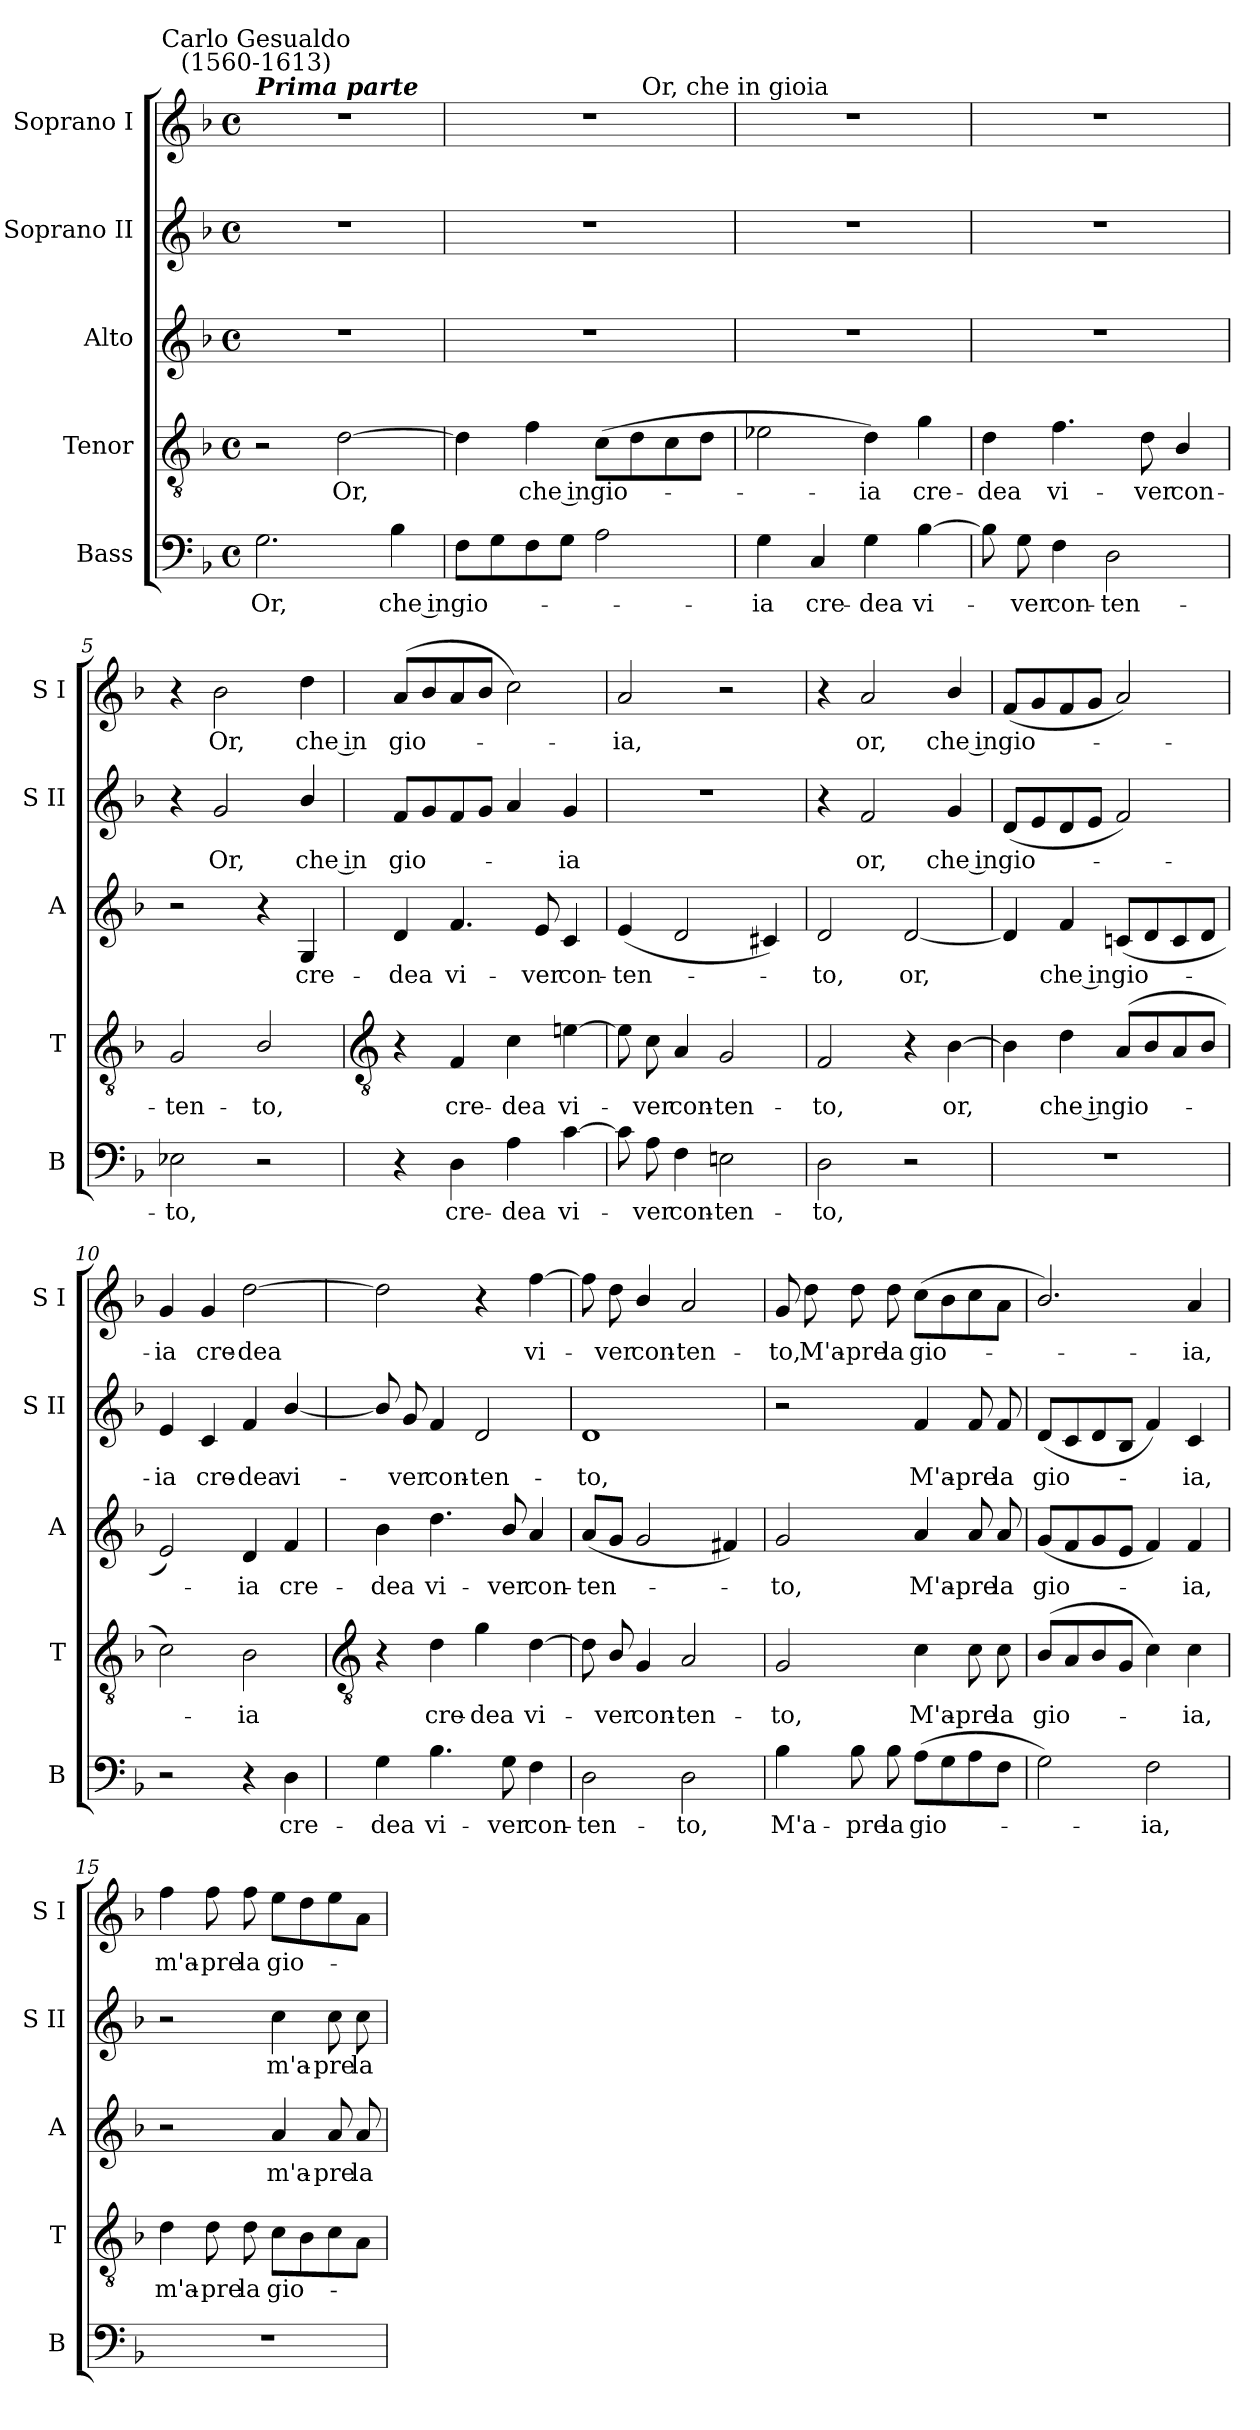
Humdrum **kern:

**kern	**text	**kern	**text	**kern	**text	**kern	**text	**kern	**text
*part5	*part5	*part4	*part4	*part3	*part3	*part2	*part2	*part1	*part1
*staff5	*staff5	*staff4	*staff4	*staff3	*staff3	*staff2	*staff2	*staff1	*staff1
*I"Bass	*	*I"Tenor	*	*I"Alto	*	*I"Soprano II	*	*I"Soprano I	*
*I'B	*	*I'T	*	*I'A	*	*I'S II	*	*I'S I	*
*clefF4	*	*clefGv2	*	*clefG2	*	*clefG2	*	*clefG2	*
*k[b-]	*	*k[b-]	*	*k[b-]	*	*k[b-]	*	*k[b-]	*
*F:	*	*F:	*	*F:	*	*F:	*	*F:	*
*M4/4	*	*M4/4	*	*M4/4	*	*M4/4	*	*M4/4	*
*met(c)	*	*met(c)	*	*met(c)	*	*met(c)	*	*met(c)	*
=1	=1	=1	=1	=1	=1	=1	=1	=1	=1
!	!	!	!	!	!	!	!	!LO:TX:a:Bi:t=Prima parte	!
!	!	!	!	!	!	!	!	!LO:TX:a:cj:t=Carlo Gesualdo\n(1560-1613)	!
!	!LO:LY:b	!	!	!	!	!	!	!	!
2.G	Or,	2r	.	1r	.	1r	.	1r	.
!	!	!	!LO:LY:b	!	!	!	!	!	!
.	.	[2d	Or,	.	.	.	.	.	.
!	!LO:LY:b	!	!	!	!	!	!	!	!
4B-	che in	.	.	.	.	.	.	.	.
=2	=2	=2	=2	=2	=2	=2	=2	=2	=2
!	!LO:LY:b	!	!	!	!	!	!	!	!
8FL	gio-	4d]	.	1r	.	1r	.	1r	.
8G	.	.	.	.	.	.	.	.	.
!	!	!	!LO:LY:b	!	!	!	!	!	!
8F	.	4f	che in	.	.	.	.	.	.
8GJ	.	.	.	.	.	.	.	.	.
!	!	!	!LO:LY:b	!	!	!	!	!	!
2A	.	(>8cL	gio-	.	.	.	.	.	.
.	.	8d	.	.	.	.	.	.	.
.	.	8c	.	.	.	.	.	.	.
.	.	8dJ	.	.	.	.	.	.	.
!	!	!	!	!	!	!	!	!LO:TX:a:cj:t=Or, che in gioia	!
=3	=3	=3	=3	=3	=3	=3	=3	=3	=3
!	!LO:LY:b	!	!	!	!	!	!	!	!
4G	ia	2e-X	.	1r	.	1r	.	1r	.
!	!LO:LY:b	!	!	!	!	!	!	!	!
4C	cre-	.	.	.	.	.	.	.	.
!	!LO:LY:b	!	!LO:LY:b	!	!	!	!	!	!
4G	-dea	4d)	ia	.	.	.	.	.	.
!	!LO:LY:b	!	!LO:LY:b	!	!	!	!	!	!
[4B-	vi-	4g	cre-	.	.	.	.	.	.
=4	=4	=4	=4	=4	=4	=4	=4	=4	=4
!	!	!	!LO:LY:b	!	!	!	!	!	!
8B-]	.	4d	-dea	1r	.	1r	.	1r	.
!	!LO:LY:b	!	!	!	!	!	!	!	!
8G	ver	.	.	.	.	.	.	.	.
!	!LO:LY:b	!	!LO:LY:b	!	!	!	!	!	!
4F	con-	4.f	vi-	.	.	.	.	.	.
!	!LO:LY:b	!	!	!	!	!	!	!	!
2D	-ten-	.	.	.	.	.	.	.	.
!	!	!	!LO:LY:b	!	!	!	!	!	!
.	.	8d	-ver	.	.	.	.	.	.
!	!	!	!LO:LY:b	!	!	!	!	!	!
.	.	4B-/	con-	.	.	.	.	.	.
=5	=5	=5	=5	=5	=5	=5	=5	=5	=5
!	!LO:LY:b	!	!LO:LY:b	!	!	!	!	!	!
2E-X	-to,	2G	-ten-	2r	.	4r	.	4r	.
!	!	!	!	!	!	!	!LO:LY:b	!	!LO:LY:b
.	.	.	.	.	.	2g	Or,	2b-	Or,
!	!	!	!LO:LY:b	!	!	!	!	!	!
2r	.	2B-/	-to,	4r	.	.	.	.	.
!	!	!	!	!	!LO:LY:b	!	!LO:LY:b	!	!LO:LY:b
.	.	.	.	4G	cre-	4b-/	che in	4dd	che in
!!LO:LB:g=z
=6	=6	=6	=6	=6	=6	=6	=6	=6	=6
*	*	*clefGv2	*	*	*	*	*	*	*
!	!	!	!	!	!LO:LY:b	!	!LO:LY:b	!	!LO:LY:b
4r	.	4r	.	4d	-dea	8fL	gio-	(<8aL	gio-
.	.	.	.	.	.	8g	.	8b-	.
!	!LO:LY:b	!	!LO:LY:b	!	!LO:LY:b	!	!	!	!
4D	cre-	4F	cre-	4.f	vi-	8f	.	8a	.
.	.	.	.	.	.	8gJ	.	8b-J	.
!	!LO:LY:b	!	!LO:LY:b	!	!	!	!	!	!
4A	-dea	4c	-dea	.	.	4a	.	2cc)	.
!	!	!	!	!	!LO:LY:b	!	!	!	!
.	.	.	.	8e	-ver	.	.	.	.
!	!LO:LY:b	!	!LO:LY:b	!	!LO:LY:b	!	!LO:LY:b	!	!
[4c	vi-	[4en	vi-	4c	con-	4g	ia	.	.
=7	=7	=7	=7	=7	=7	=7	=7	=7	=7
!	!	!	!	!	!LO:LY:b	!	!	!	!LO:LY:b
8c]	.	8e]	.	(<4e	-ten-	1r	.	2a	ia,
!	!LO:LY:b	!	!LO:LY:b	!	!	!	!	!	!
8A	ver	8c	ver	.	.	.	.	.	.
!	!LO:LY:b	!	!LO:LY:b	!	!	!	!	!	!
4F	con-	4A	con-	2d	.	.	.	.	.
!	!LO:LY:b	!	!LO:LY:b	!	!	!	!	!	!
2En	-ten-	2G	-ten-	.	.	.	.	2r	.
.	.	.	.	4c#X)	.	.	.	.	.
=8	=8	=8	=8	=8	=8	=8	=8	=8	=8
!	!LO:LY:b	!	!LO:LY:b	!	!LO:LY:b	!	!	!	!
2D	-to,	2F	-to,	2d	to,	4r	.	4r	.
!	!	!	!	!	!	!	!LO:LY:b	!	!LO:LY:b
.	.	.	.	.	.	2f	or,	2a	or,
!	!	!	!	!	!LO:LY:b	!	!	!	!
2r	.	4r	.	[2d	or,	.	.	.	.
!	!	!	!LO:LY:b	!	!	!	!LO:LY:b	!	!LO:LY:b
.	.	[4B-	or,	.	.	4g	che in	4b-/	che in
=9	=9	=9	=9	=9	=9	=9	=9	=9	=9
!	!	!	!	!	!	!	!LO:LY:b	!	!LO:LY:b
1r	.	4B-]	.	4d]	.	(<8dL	gio-	(<8fL	gio-
.	.	.	.	.	.	8e	.	8g	.
!	!	!	!LO:LY:b	!	!LO:LY:b	!	!	!	!
.	.	4d	che in	4f	che in	8d	.	8f	.
.	.	.	.	.	.	8eJ	.	8gJ	.
!	!	!	!LO:LY:b	!	!LO:LY:b	!	!	!	!
.	.	(<8AL	gio-	(<8cnL	gio-	2f)	.	2a)	.
.	.	8B-	.	8d	.	.	.	.	.
.	.	8A	.	8c	.	.	.	.	.
.	.	8B-J	.	8dJ	.	.	.	.	.
=10	=10	=10	=10	=10	=10	=10	=10	=10	=10
!	!	!	!	!	!	!	!LO:LY:b	!	!LO:LY:b
2r	.	2c)	.	2e)	.	4e	ia	4g	ia
!	!	!	!	!	!	!	!LO:LY:b	!	!LO:LY:b
.	.	.	.	.	.	4c	cre-	4g	cre-
!	!	!	!LO:LY:b	!	!LO:LY:b	!	!LO:LY:b	!	!LO:LY:b
4r	.	2B-	ia	4d	ia	4f	-dea	[2dd	-dea
!	!LO:LY:b	!	!	!	!LO:LY:b	!	!LO:LY:b	!	!
4D	cre-	.	.	4f	cre-	[4b-/	vi-	.	.
!!LO:LB:g=z
=11	=11	=11	=11	=11	=11	=11	=11	=11	=11
*	*	*clefGv2	*	*	*	*	*	*	*
!	!LO:LY:b	!	!	!	!LO:LY:b	!	!	!	!
4G	-dea	4r	.	4b-	-dea	8b-/]	.	2dd]	.
!	!	!	!	!	!	!	!LO:LY:b	!	!
.	.	.	.	.	.	8g	ver	.	.
!	!LO:LY:b	!	!LO:LY:b	!	!LO:LY:b	!	!LO:LY:b	!	!
4.B-	vi-	4d	cre-	4.dd	vi-	4f	con-	.	.
!	!	!	!LO:LY:b	!	!	!	!LO:LY:b	!	!
.	.	4g	-dea	.	.	2d	-ten-	4r	.
!	!LO:LY:b	!	!	!	!LO:LY:b	!	!	!	!
8G	-ver	.	.	8b-/	-ver	.	.	.	.
!	!LO:LY:b	!	!LO:LY:b	!	!LO:LY:b	!	!	!	!LO:LY:b
4F	con-	[4d	vi-	4a	con-	.	.	[4ff	vi-
=12	=12	=12	=12	=12	=12	=12	=12	=12	=12
!	!LO:LY:b	!	!	!	!LO:LY:b	!	!LO:LY:b	!	!
2D	-ten-	8d]	.	(<8aL	-ten-	1d	-to,	8ff]	.
!	!	!	!LO:LY:b	!	!	!	!	!	!LO:LY:b
.	.	8B-/	ver	8gJ	.	.	.	8dd	ver
!	!	!	!LO:LY:b	!	!	!	!	!	!LO:LY:b
.	.	4G	con-	2g	.	.	.	4b-/	con-
!	!LO:LY:b	!	!LO:LY:b	!	!	!	!	!	!LO:LY:b
2D	-to,	2A	-ten-	.	.	.	.	2a	-ten-
.	.	.	.	4f#X)	.	.	.	.	.
=13	=13	=13	=13	=13	=13	=13	=13	=13	=13
!	!LO:LY:b	!	!LO:LY:b	!	!LO:LY:b	!	!	!	!LO:LY:b
4B-	M'a-	2G	-to,	2g	to,	2r	.	8g	-to,
!	!	!	!	!	!	!	!	!	!LO:LY:b
.	.	.	.	.	.	.	.	8dd	M'a-
!	!LO:LY:b	!	!	!	!	!	!	!	!LO:LY:b
8B-	-pre	.	.	.	.	.	.	8dd	-pre
!	!LO:LY:b	!	!	!	!	!	!	!	!LO:LY:b
8B-	la	.	.	.	.	.	.	8dd	la
!	!LO:LY:b	!	!LO:LY:b	!	!LO:LY:b	!	!LO:LY:b	!	!LO:LY:b
(>8AL	gio-	4c	M'a-	4a	M'a-	4f	M'a-	(>8ccL	gio-
8G	.	.	.	.	.	.	.	8b-	.
!	!	!	!LO:LY:b	!	!LO:LY:b	!	!LO:LY:b	!	!
8A	.	8c	-pre	8a	-pre	8f	-pre	8cc	.
!	!	!	!LO:LY:b	!	!LO:LY:b	!	!LO:LY:b	!	!
8FJ	.	8c	la	8a	la	8f	la	8aJ	.
=14	=14	=14	=14	=14	=14	=14	=14	=14	=14
!	!	!	!LO:LY:b	!	!LO:LY:b	!	!LO:LY:b	!	!
2G)	.	(<8B-L	gio-	(<8gL	gio-	(<8dL	gio-	2.b-/)	.
.	.	8A	.	8f	.	8c	.	.	.
.	.	8B-	.	8g	.	8d	.	.	.
.	.	8GJ	.	8eJ	.	8B-J	.	.	.
!	!LO:LY:b	!	!	!	!	!	!	!	!
2F	ia,	4c)	.	4f)	.	4f)	.	.	.
!	!	!	!LO:LY:b	!	!LO:LY:b	!	!LO:LY:b	!	!LO:LY:b
.	.	4c	ia,	4f	ia,	4c	ia,	4a	ia,
=15	=15	=15	=15	=15	=15	=15	=15	=15	=15
!	!	!	!LO:LY:b	!	!	!	!	!	!LO:LY:b
1r	.	4d	m'a-	2r	.	2r	.	4ff	m'a-
!	!	!	!LO:LY:b	!	!	!	!	!	!LO:LY:b
.	.	8d	-pre	.	.	.	.	8ff	-pre
!	!	!	!LO:LY:b	!	!	!	!	!	!LO:LY:b
.	.	8d	la	.	.	.	.	8ff	la
!	!	!	!LO:LY:b	!	!LO:LY:b	!	!LO:LY:b	!	!LO:LY:b
.	.	8cL	gio-	4a	m'a-	4cc	m'a-	8eeL	gio-
.	.	8B-	.	.	.	.	.	8dd	.
!	!	!	!	!	!LO:LY:b	!	!LO:LY:b	!	!
.	.	8c	.	8a	-pre	8cc	-pre	8ee	.
!	!	!	!	!	!LO:LY:b	!	!LO:LY:b	!	!
.	.	8AJ	.	8a	la	8cc	la	8aJ	.
=	=	=	=	=	=	=	=	=	=
*-	*-	*-	*-	*-	*-	*-	*-	*-	*-
